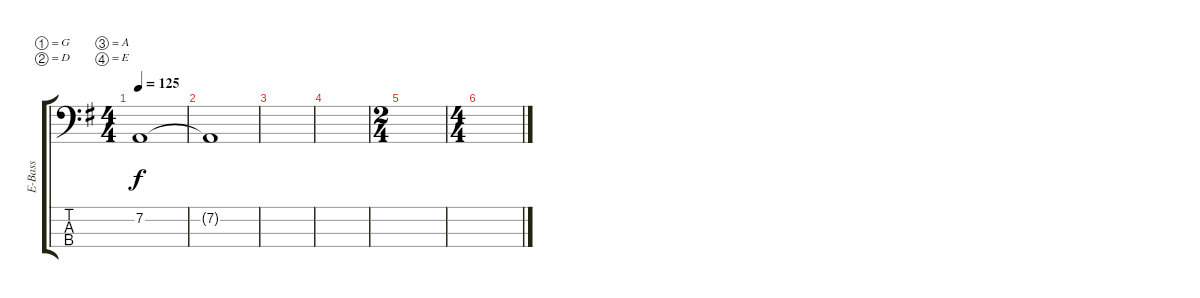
\defaultSystemsLayout 4
\bracketExtendMode groupsimilarinstruments
\otherSystemsTrackNameOrientation horizontal
\track ("Electric Bass" "E-Bass") {instrument electricbassfinger}
\staff {score tabs}
\tuning (G1 D1 A0 E0)
\ts (4 4)
\tempo 125
\clef f4
\ks g
7.2{t acc forcenatural}.1{dy f beam Down} |
7.2{t acc forcenatural}.1{beam Down} |
|
|
\ts (2 4)
|
\ts (4 4)
